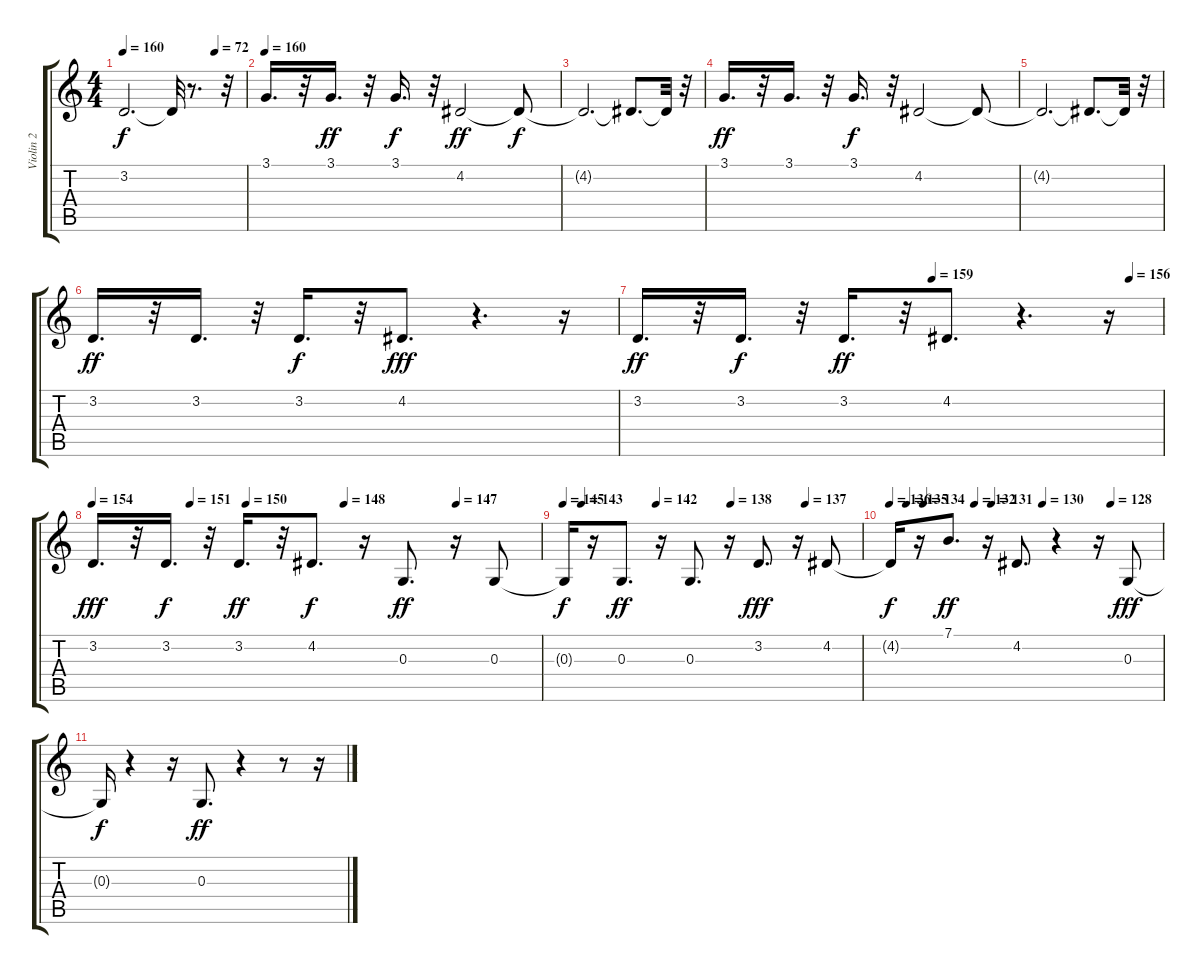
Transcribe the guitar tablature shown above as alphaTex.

\track ("Violin 2" "Violin 2") {instrument violin}
\staff {score tabs}
\tuning (E4 B3 G3 D3 A2 E2) {hide}
\ts (4 4)
\tempo 160
\tempo (72 0.75)
\clef g2
\ks c
3.2{t}.2{d dy f} 3.2{t}.32 r.8{d} r.32 |
\tempo 160
3.1.16{d} r.32 3.1.16{d dy ff} r.32 3.1.16{d dy f} r.32 4.2.2{dy ff} 4.2{t}.8{dy f} |
4.2{t}.2{d} 4.2{t}.8{d} 4.2{t}.32 r.32 |
3.1.16{d dy ff} r.32 3.1.16{d} r.32 3.1.16{d dy f} r.32 4.2.2 4.2{t}.8 |
4.2{t}.2{d} 4.2{t}.8{d} 4.2{t}.32 r.32 |
3.2.16{d dy ff} r.32 3.2.16{d} r.32 3.2.16{d dy f} r.32 4.2.8{d dy fff} r.4{d} r.16 |
\tempo (159 0.5625)
\tempo (156 0.9375)
3.2.16{d dy ff} r.32 3.2.16{d dy f} r.32 3.2.16{d dy ff} r.32 4.2.8{d} r.4{d} r.16 |
\tempo 154
\tempo (151 0.21875)
\tempo (150 0.34375)
\tempo (148 0.5625)
\tempo (147 0.8125)
3.2.16{d dy fff} r.32 3.2.16{d dy f} r.32 3.2.16{d dy ff} r.32 4.2.8{d dy f} r.16 0.3.8{d dy ff} r.16 0.3.8 |
\tempo 145
\tempo (143 0.0625)
\tempo (142 0.3125)
\tempo (138 0.5625)
\tempo (137 0.8125)
0.3{t}.16{dy f} r.16 0.3.8{d dy ff} r.16 0.3.8{d} r.16 3.2.8{d dy fff} r.16 4.2.8 |
\tempo 136
\tempo (135 0.0625)
\tempo (134 0.125)
\tempo (132 0.3125)
\tempo (131 0.375)
\tempo (130 0.5625)
\tempo (128 0.8125)
4.2{t}.16{dy f} r.16 7.1.8{d dy ff} r.16 4.2.8{d} r.4 r.16 0.3.8{dy fff} |
0.3{t}.16{dy f} r.4 r.16 0.3.8{d dy ff} r.4 r.8 r.16
